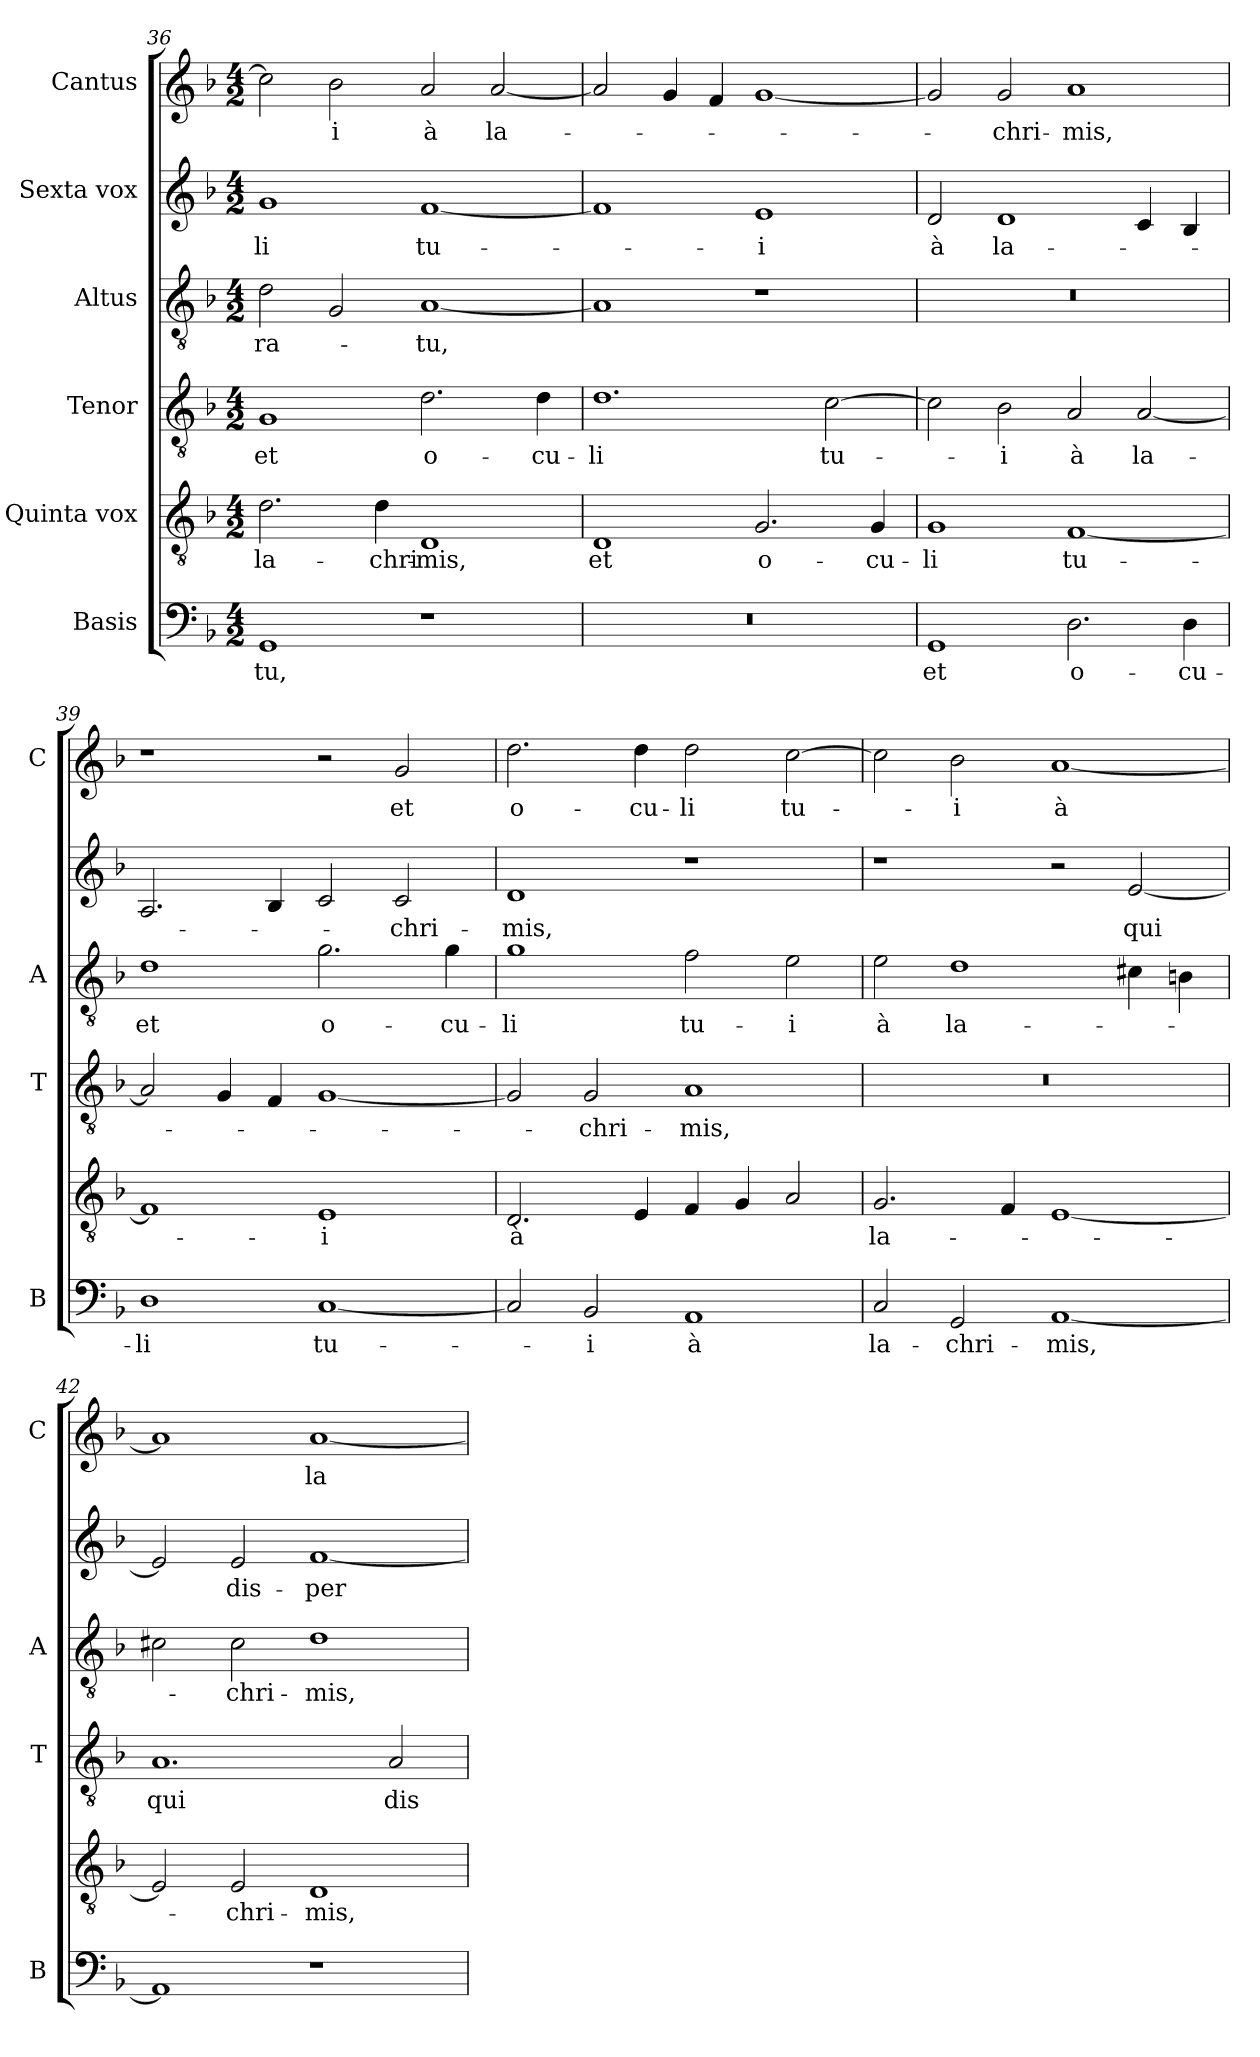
**kern	**text	**kern	**text	**kern	**text	**kern	**text	**kern	**text	**kern	**text
*part6	*part6	*part5	*part5	*part4	*part4	*part3	*part3	*part2	*part2	*part1	*part1
*staff6	*staff6	*staff5	*staff5	*staff4	*staff4	*staff3	*staff3	*staff2	*staff2	*staff1	*staff1
*I"Basis	*	*I"Quinta vox	*	*I"Tenor	*	*I"Altus	*	*I"Sexta vox	*	*I"Cantus	*
*I'B	*	*	*	*I'T	*	*I'A	*	*	*	*I'C	*
*clefF4	*	*clefGv2	*	*clefGv2	*	*clefGv2	*	*clefG2	*	*clefG2	*
*k[b-]	*	*k[b-]	*	*k[b-]	*	*k[b-]	*	*k[b-]	*	*k[b-]	*
*F:	*	*F:	*	*F:	*	*F:	*	*F:	*	*F:	*
*M4/2	*	*M4/2	*	*M4/2	*	*M4/2	*	*M4/2	*	*M4/2	*
=36	=36	=36	=36	=36	=36	=36	=36	=36	=36	=36	=36
!	!LO:LY:b	!	!LO:LY:b	!	!LO:LY:b	!	!LO:LY:b	!	!LO:LY:b	!	!
1GG	-tu,	2.d\	la-	1G	et	2d\	-ra-	1g	-li	2cc\]	.
!	!	!	!	!	!	!	!	!	!	!	!LO:LY:b
.	.	.	.	.	.	2G/	.	.	.	2b-\	-i
!	!	!	!LO:LY:b	!	!	!	!	!	!	!	!
.	.	4d\	-chri-	.	.	.	.	.	.	.	.
!	!	!	!LO:LY:b	!	!LO:LY:b	!	!LO:LY:b	!	!LO:LY:b	!	!LO:LY:b
1r	.	1D	-mis,	2.d\	o-	[1A	-tu,	[1f	tu-	2a/	à
!	!	!	!	!	!	!	!	!	!	!	!LO:LY:b
.	.	.	.	.	.	.	.	.	.	[2a/	la-
!	!	!	!	!	!LO:LY:b	!	!	!	!	!	!
.	.	.	.	4d\	-cu-	.	.	.	.	.	.
!!LO:LB:g=z
=37	=37	=37	=37	=37	=37	=37	=37	=37	=37	=37	=37
!	!	!	!LO:LY:b	!	!LO:LY:b	!	!	!	!	!	!
0r	.	1D	et	1.d	-li	1A]	.	1f]	.	2a/]	.
.	.	.	.	.	.	.	.	.	.	4g/	.
.	.	.	.	.	.	.	.	.	.	4f/	.
!	!	!	!LO:LY:b	!	!	!	!	!	!LO:LY:b	!	!
.	.	2.G/	o-	.	.	1r	.	1e	-i	[1g	.
!	!	!	!	!	!LO:LY:b	!	!	!	!	!	!
.	.	.	.	[2c\	tu-	.	.	.	.	.	.
!	!	!	!LO:LY:b	!	!	!	!	!	!	!	!
.	.	4G/	-cu-	.	.	.	.	.	.	.	.
=38	=38	=38	=38	=38	=38	=38	=38	=38	=38	=38	=38
!	!LO:LY:b	!	!LO:LY:b	!	!	!	!	!	!LO:LY:b	!	!
1GG	et	1G	-li	2c\]	.	0r	.	2d/	à	2g/]	.
!	!	!	!	!	!LO:LY:b	!	!	!	!LO:LY:b	!	!LO:LY:b
.	.	.	.	2B-\	-i	.	.	1d	la-	2g/	-chri-
!	!LO:LY:b	!	!LO:LY:b	!	!LO:LY:b	!	!	!	!	!	!LO:LY:b
2.D\	o-	[1F	tu-	2A/	à	.	.	.	.	1a	-mis,
!	!	!	!	!	!LO:LY:b	!	!	!	!	!	!
.	.	.	.	[2A/	la-	.	.	4c/	.	.	.
!	!LO:LY:b	!	!	!	!	!	!	!	!	!	!
4D\	-cu-	.	.	.	.	.	.	4B-/	.	.	.
=39	=39	=39	=39	=39	=39	=39	=39	=39	=39	=39	=39
!	!LO:LY:b	!	!	!	!	!	!LO:LY:b	!	!	!	!
1D	-li	1F]	.	2A/]	.	1d	et	2.A/	.	1r	.
.	.	.	.	4G/	.	.	.	.	.	.	.
.	.	.	.	4F/	.	.	.	4B-/	.	.	.
!	!LO:LY:b	!	!LO:LY:b	!	!	!	!LO:LY:b	!	!	!	!
[1C	tu-	1E	-i	[1G	.	2.g\	o-	2c/	.	2r	.
!	!	!	!	!	!	!	!	!	!LO:LY:b	!	!LO:LY:b
.	.	.	.	.	.	.	.	2c/	-chri-	2g/	et
!	!	!	!	!	!	!	!LO:LY:b	!	!	!	!
.	.	.	.	.	.	4g\	-cu-	.	.	.	.
=40	=40	=40	=40	=40	=40	=40	=40	=40	=40	=40	=40
!	!	!	!LO:LY:b	!	!	!	!LO:LY:b	!	!LO:LY:b	!	!LO:LY:b
2C/]	.	2.D/	à	2G/]	.	1g	-li	1d	-mis,	2.dd\	o-
!	!LO:LY:b	!	!	!	!LO:LY:b	!	!	!	!	!	!
2BB-/	-i	.	.	2G/	-chri-	.	.	.	.	.	.
!	!	!	!	!	!	!	!	!	!	!	!LO:LY:b
.	.	4E/	.	.	.	.	.	.	.	4dd\	-cu-
!	!LO:LY:b	!	!	!	!LO:LY:b	!	!LO:LY:b	!	!	!	!LO:LY:b
1AA	à	4F/	.	1A	-mis,	2f\	tu-	1r	.	2dd\	-li
.	.	4G/	.	.	.	.	.	.	.	.	.
!	!	!	!	!	!	!	!LO:LY:b	!	!	!	!LO:LY:b
.	.	2A/	.	.	.	2e\	-i	.	.	[2cc\	tu-
=41	=41	=41	=41	=41	=41	=41	=41	=41	=41	=41	=41
!	!LO:LY:b	!	!LO:LY:b	!	!	!	!LO:LY:b	!	!	!	!
2C/	la-	2.G/	la-	0r	.	2e\	à	1r	.	2cc\]	.
!	!LO:LY:b	!	!	!	!	!	!LO:LY:b	!	!	!	!LO:LY:b
2GG/	-chri-	.	.	.	.	1d	la-	.	.	2b-\	-i
.	.	4F/	.	.	.	.	.	.	.	.	.
!	!LO:LY:b	!	!	!	!	!	!	!	!	!	!LO:LY:b
[1AA	-mis,	[1E	.	.	.	.	.	2r	.	[1a	à
!	!	!	!	!	!	!	!	!	!LO:LY:b	!	!
.	.	.	.	.	.	4c#X\	.	[2e/	qui	.	.
.	.	.	.	.	.	4Bn\	.	.	.	.	.
=42	=42	=42	=42	=42	=42	=42	=42	=42	=42	=42	=42
!	!	!	!	!	!LO:LY:b	!	!	!	!	!	!
1AA]	.	2E/]	.	1.A	qui	2c#X\	.	2e/]	.	1a]	.
!	!	!	!LO:LY:b	!	!	!	!LO:LY:b	!	!LO:LY:b	!	!
.	.	2E/	-chri-	.	.	2c#\	-chri-	2e/	dis-	.	.
!	!	!	!LO:LY:b	!	!	!	!LO:LY:b	!	!LO:LY:b	!	!LO:LY:b
1r	.	1D	-mis,	.	.	1d	-mis,	[1f	-per-	[1a	la-
!	!	!	!	!	!LO:LY:b	!	!	!	!	!	!
.	.	.	.	2A/	dis-	.	.	.	.	.	.
=	=	=	=	=	=	=	=	=	=	=	=
*-	*-	*-	*-	*-	*-	*-	*-	*-	*-	*-	*-
